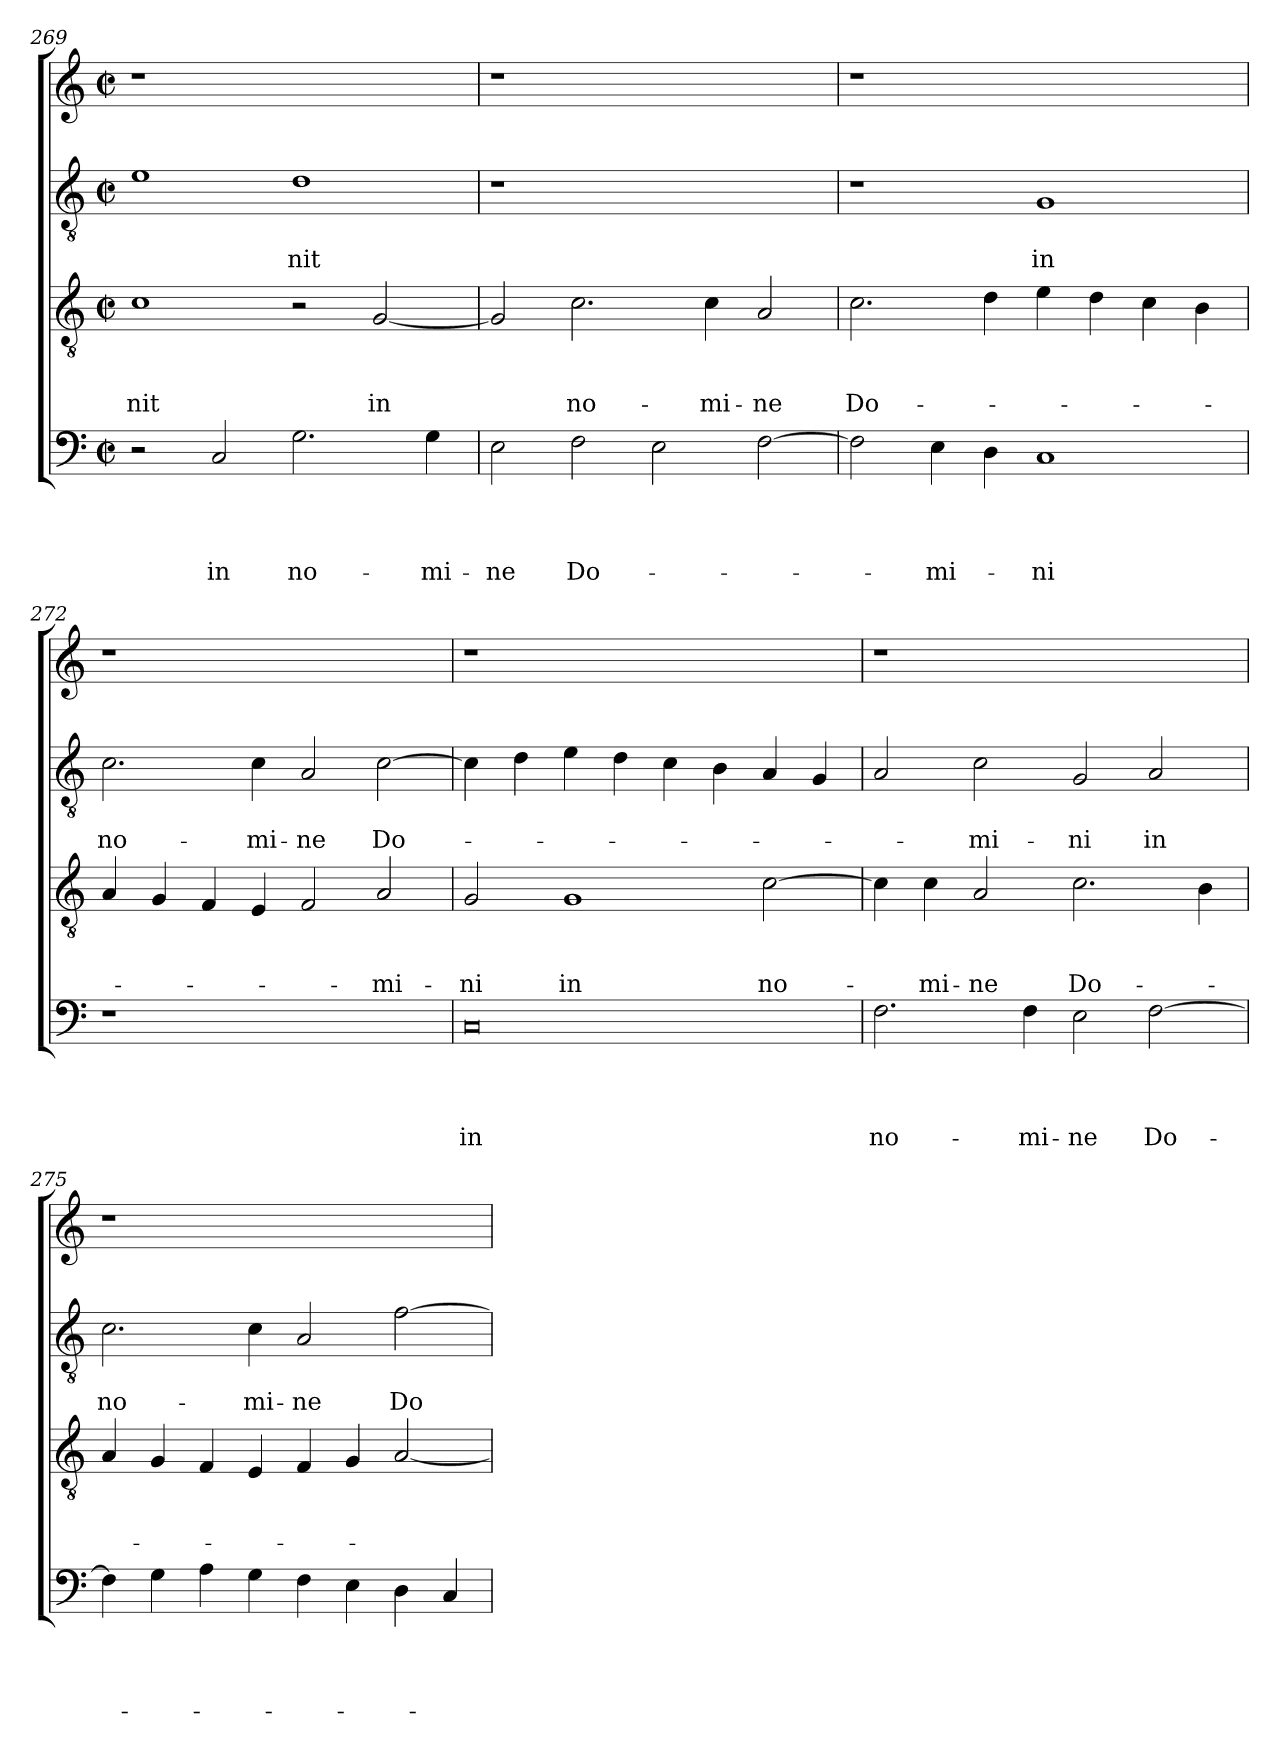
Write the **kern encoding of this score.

**kern	**text	**text	**text	**text	**kern	**text	**text	**text	**kern	**text	**text	**kern
*part4	*part4	*part4	*part4	*part4	*part3	*part3	*part3	*part3	*part2	*part2	*part2	*part1
*staff4	*staff4	*staff4	*staff4	*staff4	*staff3	*staff3	*staff3	*staff3	*staff2	*staff2	*staff2	*staff1
*clefF4	*	*	*	*	*clefGv2	*	*	*	*clefGv2	*	*	*clefG2
*k[]	*	*	*	*	*k[]	*	*	*	*k[]	*	*	*k[]
*C:	*	*	*	*	*C:	*	*	*	*C:	*	*	*C:
*M2/2	*	*	*	*	*M2/2	*	*	*	*M2/2	*	*	*M2/2
*met(c|)	*	*	*	*	*met(c|)	*	*	*	*met(c|)	*	*	*met(c|)
=269	=269	=269	=269	=269	=269	=269	=269	=269	=269	=269	=269	=269
2r	.	.	.	.	1c	.	.	-nit	1e	.	.	1r
2C/	.	.	.	in	.	.	.	.	.	.	.	.
2.G\	.	.	.	no-	2r	.	.	.	1d	.	-nit	1ryy
.	.	.	.	.	[2G/	.	.	in	.	.	.	.
4G\	.	.	.	-mi-	.	.	.	.	.	.	.	.
=270	=270	=270	=270	=270	=270	=270	=270	=270	=270	=270	=270	=270
2E\	.	.	.	-ne	2G/]	.	.	.	1r	.	.	1r
2F\	.	.	.	Do-	2.c\	.	.	no-	.	.	.	.
2E\	.	.	.	.	.	.	.	.	1ryy	.	.	1ryy
.	.	.	.	.	4c\	.	.	-mi-	.	.	.	.
[2F\	.	.	.	.	2A/	.	.	-ne	.	.	.	.
!!LO:LB:g=z
=271	=271	=271	=271	=271	=271	=271	=271	=271	=271	=271	=271	=271
2F\]	.	.	.	.	2.c\	.	.	Do-	1r	.	.	1r
4E\	.	.	.	-mi-	.	.	.	.	.	.	.	.
4D\	.	.	.	.	4d\	.	.	.	.	.	.	.
1C	.	.	.	-ni	4e\	.	.	.	1G	.	in	1ryy
.	.	.	.	.	4d\	.	.	.	.	.	.	.
.	.	.	.	.	4c\	.	.	.	.	.	.	.
.	.	.	.	.	4B\	.	.	.	.	.	.	.
=272	=272	=272	=272	=272	=272	=272	=272	=272	=272	=272	=272	=272
1r	.	.	.	.	4A/	.	.	.	2.c\	.	no-	1r
.	.	.	.	.	4G/	.	.	.	.	.	.	.
.	.	.	.	.	4F/	.	.	.	.	.	.	.
.	.	.	.	.	4E/	.	.	.	4c\	.	-mi-	.
1ryy	.	.	.	.	2F/	.	.	.	2A/	.	-ne	1ryy
.	.	.	.	.	2A/	.	.	-mi-	[2c\	.	Do-	.
=273	=273	=273	=273	=273	=273	=273	=273	=273	=273	=273	=273	=273
0C	.	.	.	in	2G/	.	.	-ni	4c\]	.	.	1r
.	.	.	.	.	.	.	.	.	4d\	.	.	.
.	.	.	.	.	1G	.	.	in	4e\	.	.	.
.	.	.	.	.	.	.	.	.	4d\	.	.	.
.	.	.	.	.	.	.	.	.	4c\	.	.	1ryy
.	.	.	.	.	.	.	.	.	4B\	.	.	.
.	.	.	.	.	[2c\	.	.	no-	4A/	.	.	.
.	.	.	.	.	.	.	.	.	4G/	.	.	.
=274	=274	=274	=274	=274	=274	=274	=274	=274	=274	=274	=274	=274
2.F\	.	.	.	no-	4c\]	.	.	.	2A/	.	.	1r
.	.	.	.	.	4c\	.	.	-mi-	.	.	.	.
.	.	.	.	.	2A/	.	.	-ne	2c\	.	-mi-	.
4F\	.	.	.	-mi-	.	.	.	.	.	.	.	.
2E\	.	.	.	-ne	2.c\	.	.	Do-	2G/	.	-ni	1ryy
[2F\	.	.	.	Do-	.	.	.	.	2A/	.	in	.
.	.	.	.	.	4B\	.	.	.	.	.	.	.
=275	=275	=275	=275	=275	=275	=275	=275	=275	=275	=275	=275	=275
4F\]	.	.	.	.	4A/	.	.	.	2.c\	.	no-	1r
4G\	.	.	.	.	4G/	.	.	.	.	.	.	.
4A\	.	.	.	.	4F/	.	.	.	.	.	.	.
4G\	.	.	.	.	4E/	.	.	.	4c\	.	-mi-	.
4F\	.	.	.	.	4F/	.	.	.	2A/	.	-ne	1ryy
4E\	.	.	.	.	4G/	.	.	.	.	.	.	.
4D\	.	.	.	.	[2A/	.	.	.	[2f\	.	Do-	.
4C/	.	.	.	.	.	.	.	.	.	.	.	.
=	=	=	=	=	=	=	=	=	=	=	=	=
*-	*-	*-	*-	*-	*-	*-	*-	*-	*-	*-	*-	*-
